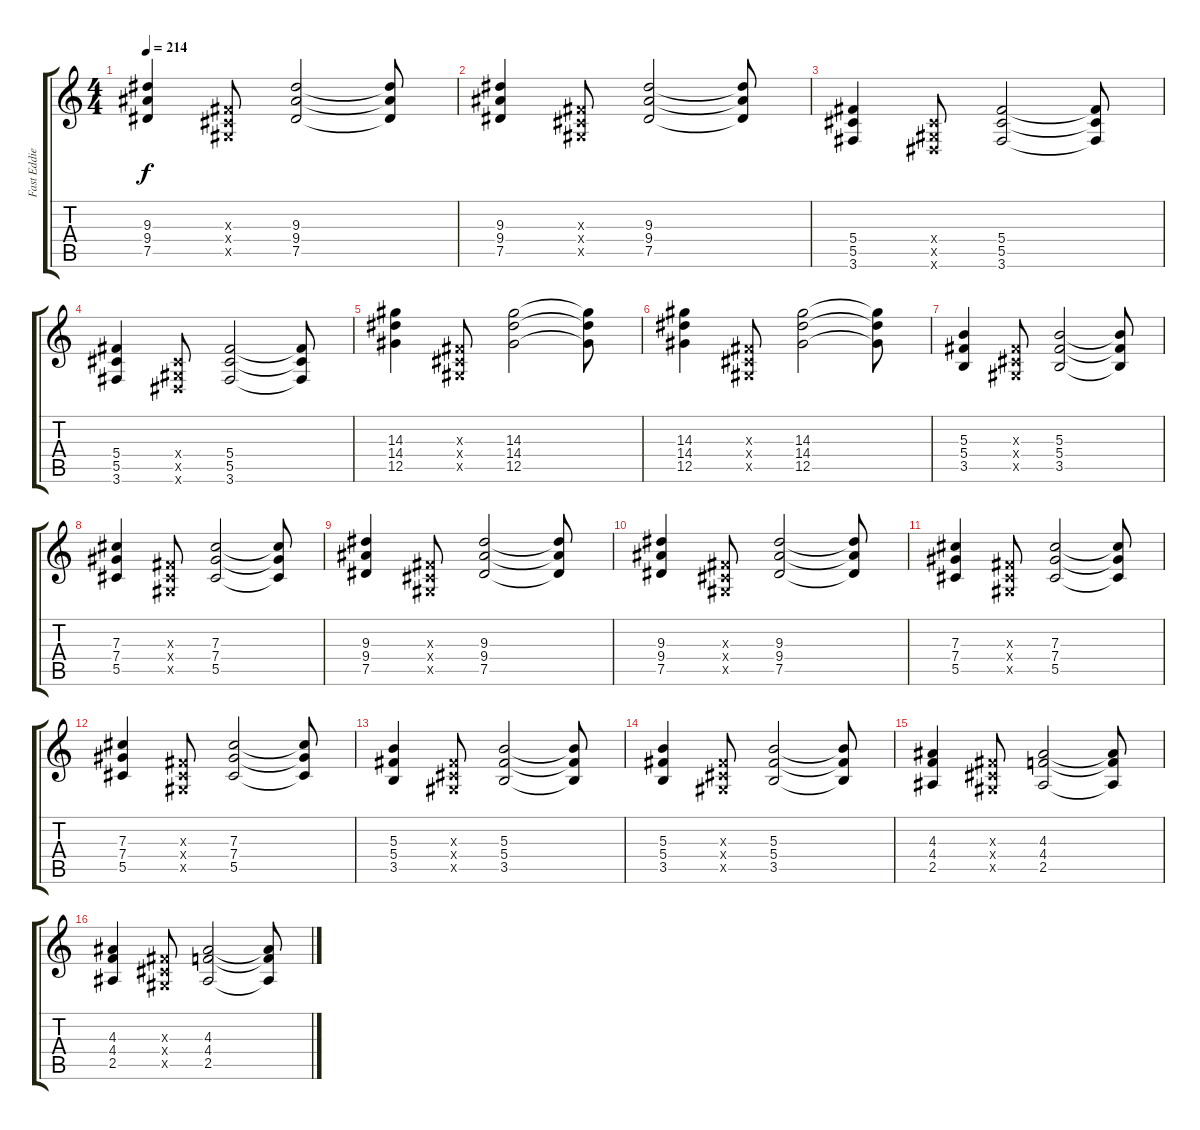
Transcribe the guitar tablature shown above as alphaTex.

\track ("Fast Eddie" "Fast Eddie") {instrument distortionguitar}
\staff {score tabs}
\tuning (Eb4 Bb3 Gb3 Db3 Ab2 Eb2) {hide}
\ts (4 4)
\tempo 214
\clef g2
\ks c
(9.3 9.4 7.5).4{dy f} (0.3{x} 0.4{x} 0.5{x}).8 (9.3 9.4 7.5).2 (9.3{t} 9.4{t} 7.5{t}).8 |
(9.3 9.4 7.5).4 (0.3{x} 0.4{x} 0.5{x}).8 (9.3 9.4 7.5).2 (9.3{t} 9.4{t} 7.5{t}).8 |
(5.4 5.5 3.6).4 (0.4{x} 0.5{x} 0.6{x}).8 (5.4 5.5 3.6).2 (5.4{t} 5.5{t} 3.6{t}).8 |
(5.4 5.5 3.6).4 (0.4{x} 0.5{x} 0.6{x}).8 (5.4 5.5 3.6).2 (5.4{t} 5.5{t} 3.6{t}).8 |
(14.3 14.4 12.5).4 (0.3{x} 0.4{x} 0.5{x}).8 (14.3 14.4 12.5).2 (14.3{t} 14.4{t} 12.5{t}).8 |
(14.3 14.4 12.5).4 (0.3{x} 0.4{x} 0.5{x}).8 (14.3 14.4 12.5).2 (14.3{t} 14.4{t} 12.5{t}).8 |
(5.3 5.4 3.5).4 (0.3{x} 0.4{x} 0.5{x}).8 (5.3 5.4 3.5).2 (5.3{t} 5.4{t} 3.5{t}).8 |
(7.3 7.4 5.5).4 (0.3{x} 0.4{x} 0.5{x}).8 (7.3 7.4 5.5).2 (7.3{t} 7.4{t} 5.5{t}).8 |
(9.3 9.4 7.5).4 (0.3{x} 0.4{x} 0.5{x}).8 (9.3 9.4 7.5).2 (9.3{t} 9.4{t} 7.5{t}).8 |
(9.3 9.4 7.5).4 (0.3{x} 0.4{x} 0.5{x}).8 (9.3 9.4 7.5).2 (9.3{t} 9.4{t} 7.5{t}).8 |
(7.3 7.4 5.5).4 (0.3{x} 0.4{x} 0.5{x}).8 (7.3 7.4 5.5).2 (7.3{t} 7.4{t} 5.5{t}).8 |
(7.3 7.4 5.5).4 (0.3{x} 0.4{x} 0.5{x}).8 (7.3 7.4 5.5).2 (7.3{t} 7.4{t} 5.5{t}).8 |
(5.3 5.4 3.5).4 (0.3{x} 0.4{x} 0.5{x}).8 (5.3 5.4 3.5).2 (5.3{t} 5.4{t} 3.5{t}).8 |
(5.3 5.4 3.5).4 (0.3{x} 0.4{x} 0.5{x}).8 (5.3 5.4 3.5).2 (5.3{t} 5.4{t} 3.5{t}).8 |
(4.3 4.4 2.5).4 (0.3{x} 0.4{x} 0.5{x}).8 (4.3 4.4 2.5).2 (4.3{t} 4.4{t} 2.5{t}).8 |
(4.3 4.4 2.5).4 (0.3{x} 0.4{x} 0.5{x}).8 (4.3 4.4 2.5).2 (4.3{t} 4.4{t} 2.5{t}).8
